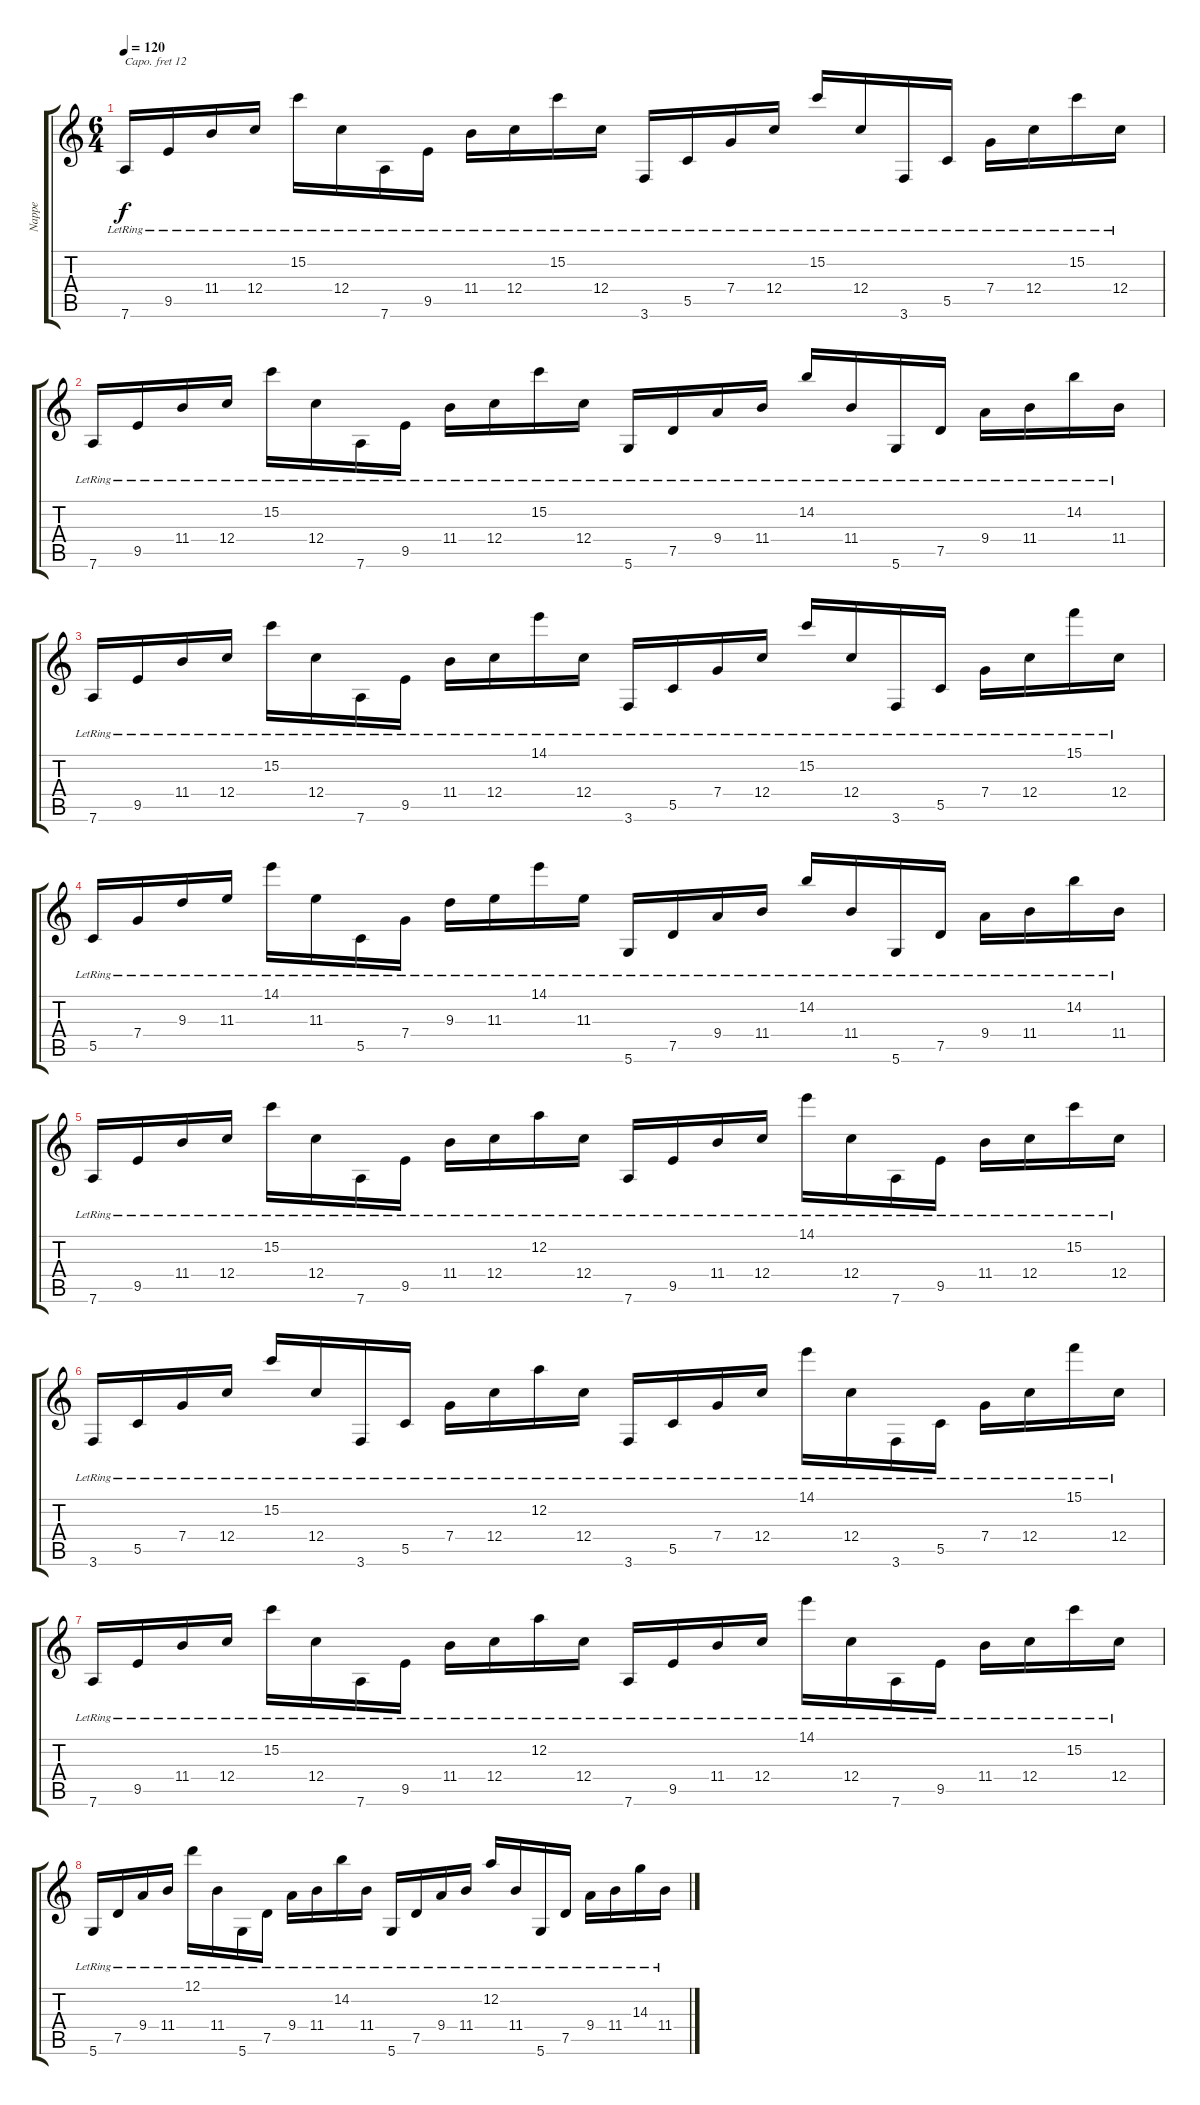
\track ("Nappe" "Nappe") {instrument fx4atmosphere}
\staff {score tabs}
\capo 12
\tuning (D4 A3 F3 C3 G2 D2) {hide}
\ts (6 4)
\tempo 120
\clef g2
\ks c
7.6{lr}.16{dy f} 9.5{lr}.16 11.4{lr}.16 12.4{lr}.16 15.2{lr}.16 12.4{lr}.16 7.6{lr}.16 9.5{lr}.16 11.4{lr}.16 12.4{lr}.16 15.2{lr}.16 12.4{lr}.16 3.6{lr}.16 5.5{lr}.16 7.4{lr}.16 12.4{lr}.16 15.2{lr}.16 12.4{lr}.16 3.6{lr}.16 5.5{lr}.16 7.4{lr}.16 12.4{lr}.16 15.2{lr}.16 12.4{lr}.16 |
7.6{lr}.16 9.5{lr}.16 11.4{lr}.16 12.4{lr}.16 15.2{lr}.16 12.4{lr}.16 7.6{lr}.16 9.5{lr}.16 11.4{lr}.16 12.4{lr}.16 15.2{lr}.16 12.4{lr}.16 5.6{lr}.16 7.5{lr}.16 9.4{lr}.16 11.4{lr}.16 14.2{lr}.16 11.4{lr}.16 5.6{lr}.16 7.5{lr}.16 9.4{lr}.16 11.4{lr}.16 14.2{lr}.16 11.4{lr}.16 |
7.6{lr}.16 9.5{lr}.16 11.4{lr}.16 12.4{lr}.16 15.2{lr}.16 12.4{lr}.16 7.6{lr}.16 9.5{lr}.16 11.4{lr}.16 12.4{lr}.16 14.1{lr}.16 12.4{lr}.16 3.6{lr}.16 5.5{lr}.16 7.4{lr}.16 12.4{lr}.16 15.2{lr}.16 12.4{lr}.16 3.6{lr}.16 5.5{lr}.16 7.4{lr}.16 12.4{lr}.16 15.1{lr}.16 12.4{lr}.16 |
5.5{lr}.16 7.4{lr}.16 9.3{lr}.16 11.3{lr}.16 14.1{lr}.16 11.3{lr}.16 5.5{lr}.16 7.4{lr}.16 9.3{lr}.16 11.3{lr}.16 14.1{lr}.16 11.3{lr}.16 5.6{lr}.16 7.5{lr}.16 9.4{lr}.16 11.4{lr}.16 14.2{lr}.16 11.4{lr}.16 5.6{lr}.16 7.5{lr}.16 9.4{lr}.16 11.4{lr}.16 14.2{lr}.16 11.4{lr}.16 |
7.6{lr}.16 9.5{lr}.16 11.4{lr}.16 12.4{lr}.16 15.2{lr}.16 12.4{lr}.16 7.6{lr}.16 9.5{lr}.16 11.4{lr}.16 12.4{lr}.16 12.2{lr}.16 12.4{lr}.16 7.6{lr}.16 9.5{lr}.16 11.4{lr}.16 12.4{lr}.16 14.1{lr}.16 12.4{lr}.16 7.6{lr}.16 9.5{lr}.16 11.4{lr}.16 12.4{lr}.16 15.2{lr}.16 12.4{lr}.16 |
3.6{lr}.16 5.5{lr}.16 7.4{lr}.16 12.4{lr}.16 15.2{lr}.16 12.4{lr}.16 3.6{lr}.16 5.5{lr}.16 7.4{lr}.16 12.4{lr}.16 12.2{lr}.16 12.4{lr}.16 3.6{lr}.16 5.5{lr}.16 7.4{lr}.16 12.4{lr}.16 14.1{lr}.16 12.4{lr}.16 3.6{lr}.16 5.5{lr}.16 7.4{lr}.16 12.4{lr}.16 15.1{lr}.16 12.4{lr}.16 |
7.6{lr}.16 9.5{lr}.16 11.4{lr}.16 12.4{lr}.16 15.2{lr}.16 12.4{lr}.16 7.6{lr}.16 9.5{lr}.16 11.4{lr}.16 12.4{lr}.16 12.2{lr}.16 12.4{lr}.16 7.6{lr}.16 9.5{lr}.16 11.4{lr}.16 12.4{lr}.16 14.1{lr}.16 12.4{lr}.16 7.6{lr}.16 9.5{lr}.16 11.4{lr}.16 12.4{lr}.16 15.2{lr}.16 12.4{lr}.16 |
5.6{lr}.16 7.5{lr}.16 9.4{lr}.16 11.4{lr}.16 12.1{lr}.16 11.4{lr}.16 5.6{lr}.16 7.5{lr}.16 9.4{lr}.16 11.4{lr}.16 14.2{lr}.16 11.4{lr}.16 5.6{lr}.16 7.5{lr}.16 9.4{lr}.16 11.4{lr}.16 12.2{lr}.16 11.4{lr}.16 5.6{lr}.16 7.5{lr}.16 9.4{lr}.16 11.4{lr}.16 14.3{lr}.16 11.4{lr}.16
